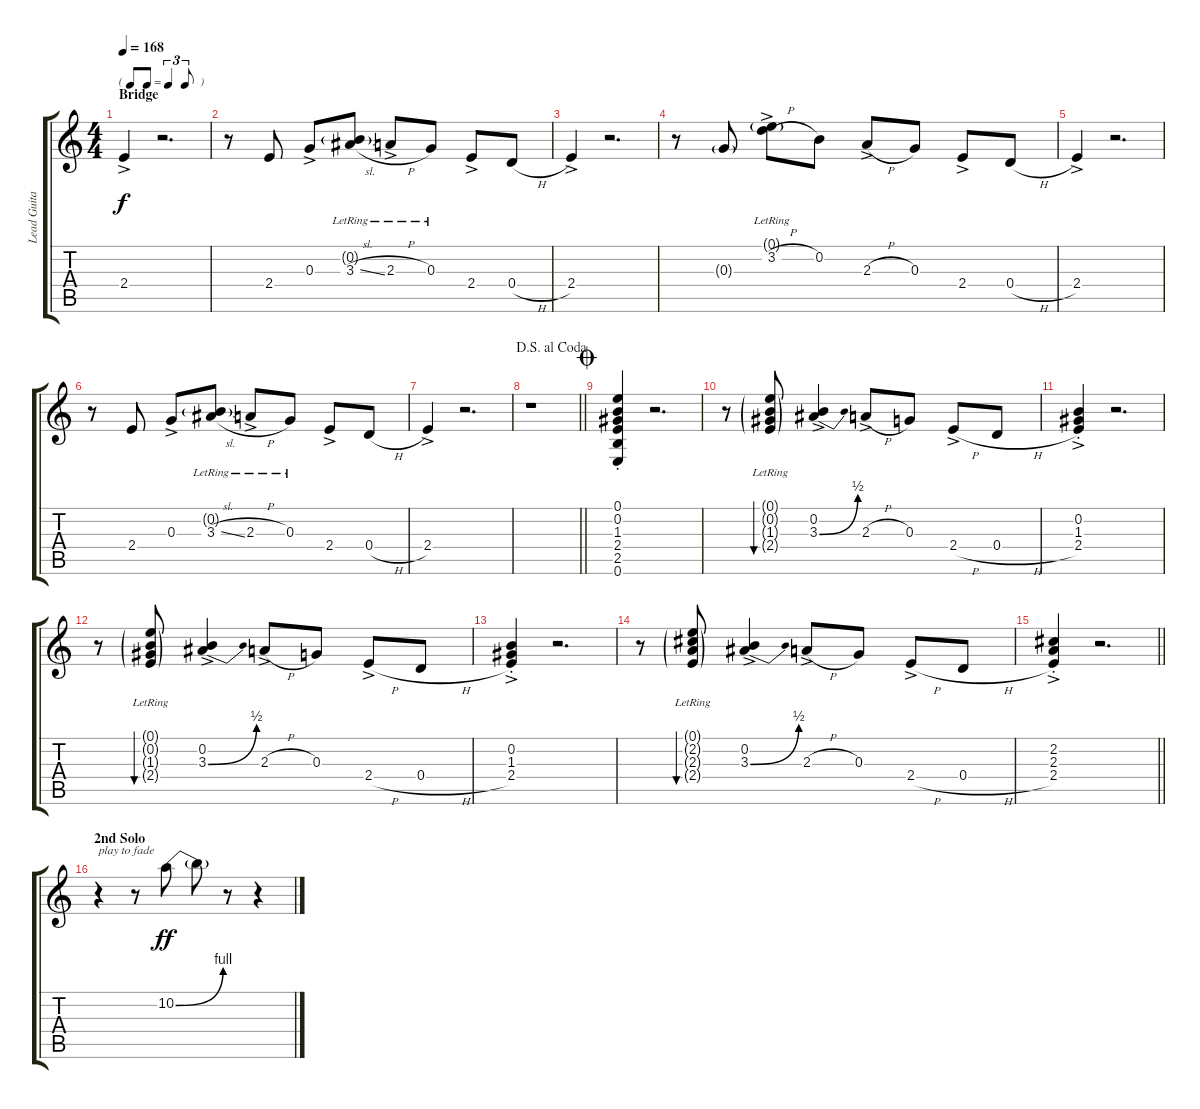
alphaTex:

\track ("Lead Guitar" "Lead Guita") {instrument overdrivenguitar}
\staff {score tabs}
\tuning (E4 B3 G3 D3 A2 E2) {hide}
\ts (4 4)
\tf triplet8th
\section ("" "Bridge")
\tempo 168
\clef g2
\ks c
2.4{ac}.4{dy f} r.2{d} |
r.8 2.4.8 0.3{ac}.8 (0.2{g lr} 3.3{sl lr}).8 2.3{h ac lr}.8 0.3{lr}.8 2.4{ac}.8 0.4{h}.8 |
2.4{ac}.4 r.2{d} |
r.8 0.3{g}.8 (0.1{g lr} 3.2{h ac}).8 0.2.8 2.3{h ac}.8 0.3.8 2.4{ac}.8 0.4{h}.8 |
2.4{ac}.4 r.2{d} |
r.8 2.4.8 0.3{ac}.8 (0.2{g lr} 3.3{sl lr}).8 2.3{h ac lr}.8 0.3{lr}.8 2.4{ac}.8 0.4{h}.8 |
2.4{ac}.4 r.2{d} |
\jump dalsegnoalcoda
\barLineRight lightlight
r.1 |
\jump coda
(0.1{st} 0.2{st} 1.3{st} 2.4{st} 2.5{st} 0.6{st}).4 r.2{d} |
r.8 (0.1{g lr} 0.2{g lr} 1.3{g} 2.4{g}).8{bu 60} (0.2 3.3{be (bend 0 0 60 2) ac}).4 2.3{h ac}.8 0.3.8 2.4{h ac}.8 0.4{h}.8 |
(0.2{st} 1.3{st} 2.4{ac st}).4 r.2{d} |
r.8 (0.1{g} 0.2{g lr} 1.3{g} 2.4{g}).8{bu 60} (0.2 3.3{be (bend 0 0 60 2) ac}).4 2.3{h ac}.8 0.3.8 2.4{h ac}.8 0.4{h}.8 |
(0.2{st} 1.3{st} 2.4{ac st}).4 r.2{d} |
r.8 (0.1{g} 2.2{g lr} 2.3{g} 2.4{g}).8{bu 60} (0.2 3.3{be (bend 0 0 60 2) ac}).4 2.3{h ac}.8 0.3.8 2.4{h ac}.8 0.4{h}.8 |
\barLineRight lightlight
(2.2{st} 2.3{st} 2.4{ac st}).4 r.2{d} |
\section ("" "2nd Solo")
r.4{txt "play to fade"} r.8 10.2{be (bend 0 0 60 4)}.8{dy ff} 10.2{t}.8 r.8 r.4
